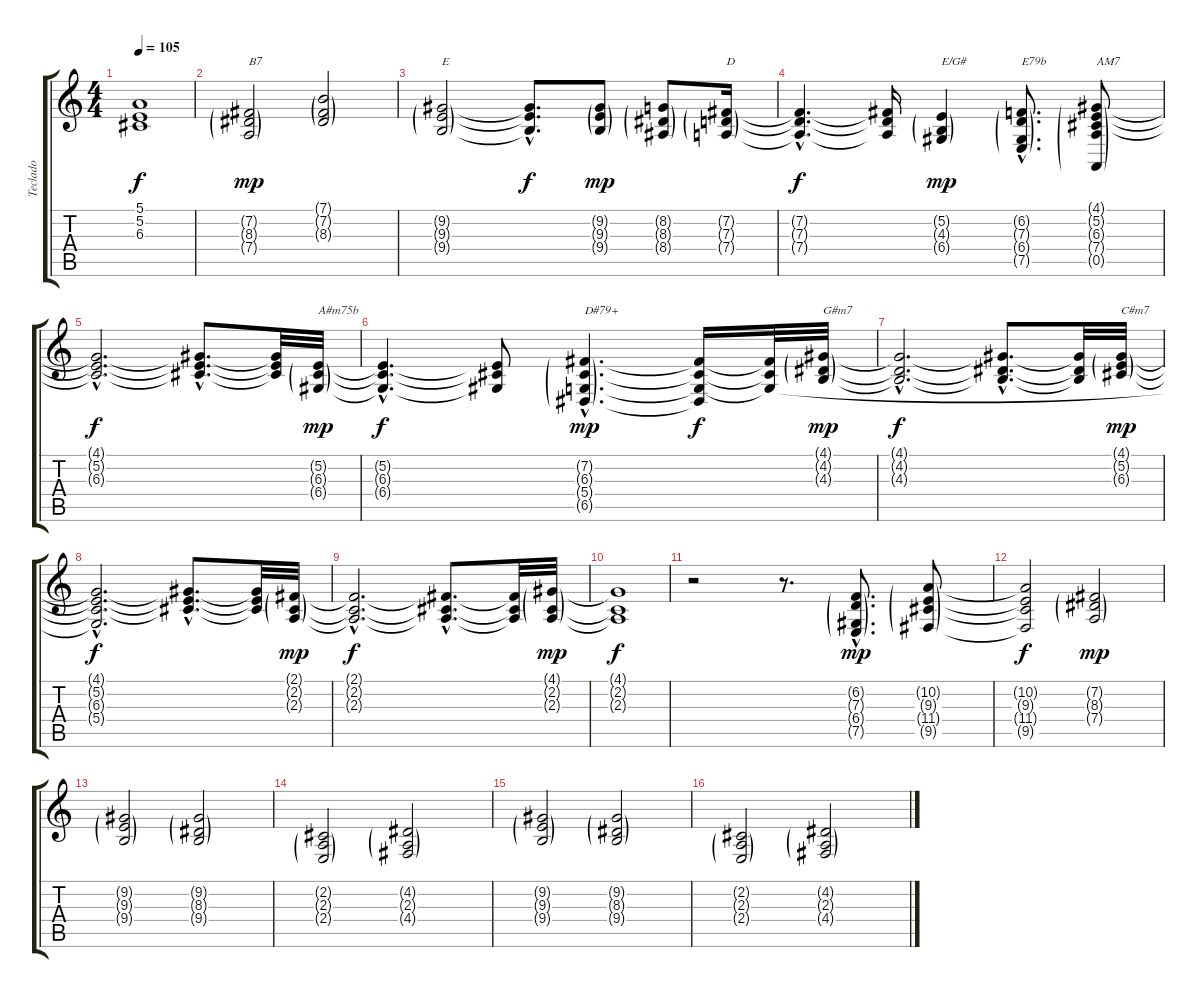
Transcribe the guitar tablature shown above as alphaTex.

\track ("Teclado" "Teclado") {instrument stringensemble1}
\staff {score tabs}
\tuning (E4 B3 G3 D3 A2 E2) {hide}
\ts (4 4)
\tempo 105
\clef g2
\ks c
(5.1{t} 5.2{t} 6.3{t}).1{dy f} |
(7.2{g} 8.3{g} 7.4{g}).2{txt "B7" dy mp} (7.1{g} 7.2{g} 8.3{g}).2 |
(9.2{g} 9.3{g} 9.4{g}).2{txt "E"} (9.2{hac t} 9.3{hac t} 9.4{hac t}).8{d dy f} (9.2{g} 9.3{g} 9.4{g}).8{dy mp} (8.2{g} 8.3{g} 8.4{g}).8 (7.2{g} 7.3{g} 7.4{g}).16{txt "D"} |
(7.2{hac t} 7.3{hac t} 7.4{hac t}).4{d dy f} (7.2{t} 7.3{t} 7.4{t}).16 (5.2{g} 4.3{g} 6.4{g}).4{txt "E/G#" dy mp} (6.2{g hac} 7.3{g hac} 6.4{g hac} 7.5{g hac}).8{d txt "E79b"} (4.1{g} 5.2{g} 6.3{g} 7.4{g} 0.5{g}).8{txt "AM7"} |
(4.1{hac t} 5.2{hac t} 6.3{hac t}).2{d dy f} (4.1{hac t} 5.2{hac t} 6.3{hac t}).8{d} (4.1{t} 5.2{t} 6.3{t}).32 (5.2{g} 6.3{g} 6.4{g}).32{txt "A#m75b" dy mp} |
(5.2{hac t} 6.3{hac t} 6.4{hac t}).4{d dy f} (5.2{t} 6.3{t} 6.4{t}).8 (7.2{g hac} 6.3{g hac} 5.4{g hac} 6.5{g hac}).4{d txt "D#79+" dy mp} (7.2{t} 6.3{t} 5.4{t} 6.5{t}).16{dy f} (7.2{t} 6.3{t} 5.4{t}).32 (4.1{g} 4.2{g} 4.3{g}).32{txt "G#m7" dy mp} |
(4.1{hac t} 4.2{hac t} 4.3{hac t}).2{d dy f} (4.1{hac t} 4.2{hac t} 4.3{hac t}).8{d} (4.1{t} 4.2{t} 4.3{t}).32 (4.1{g} 5.2{g} 6.3{g}).32{txt "C#m7" dy mp} |
(4.1{hac t} 5.2{hac t} 6.3{hac t} 5.4{hac t}).2{d dy f} (4.1{hac t} 5.2{hac t} 6.3{hac t}).8{d} (4.1{t} 5.2{t} 6.3{t}).32 (2.1{g} 2.2{g} 2.3{g}).32{dy mp} |
(2.1{hac t} 2.2{hac t} 2.3{hac t}).2{d dy f} (2.1{hac t} 2.2{hac t} 2.3{hac t}).8{d} (2.1{t} 2.2{t} 2.3{t}).32 (4.1{g} 2.2{g} 2.3{g}).32{dy mp} |
(4.1{t} 2.2{t} 2.3{t}).1{dy f} |
r.2 r.8{d} (6.2{g hac} 7.3{g hac} 6.4{g hac} 7.5{g hac}).8{d dy mp} (10.2{g} 9.3{g} 11.4{g} 9.5{g}).8 |
(10.2{t} 9.3{t} 11.4{t} 9.5{t}).2{dy f} (7.2{g} 8.3{g} 7.4{g}).2{dy mp} |
(9.2{g} 9.3{g} 9.4{g}).2 (9.2{g} 8.3{g} 9.4{g}).2 |
(2.2{g} 2.3{g} 2.4{g}).2 (4.2{g} 2.3{g} 4.4{g}).2 |
(9.2{g} 9.3{g} 9.4{g}).2 (9.2{g} 8.3{g} 9.4{g}).2 |
(2.2{g} 2.3{g} 2.4{g}).2 (4.2{g} 2.3{g} 4.4{g}).2
